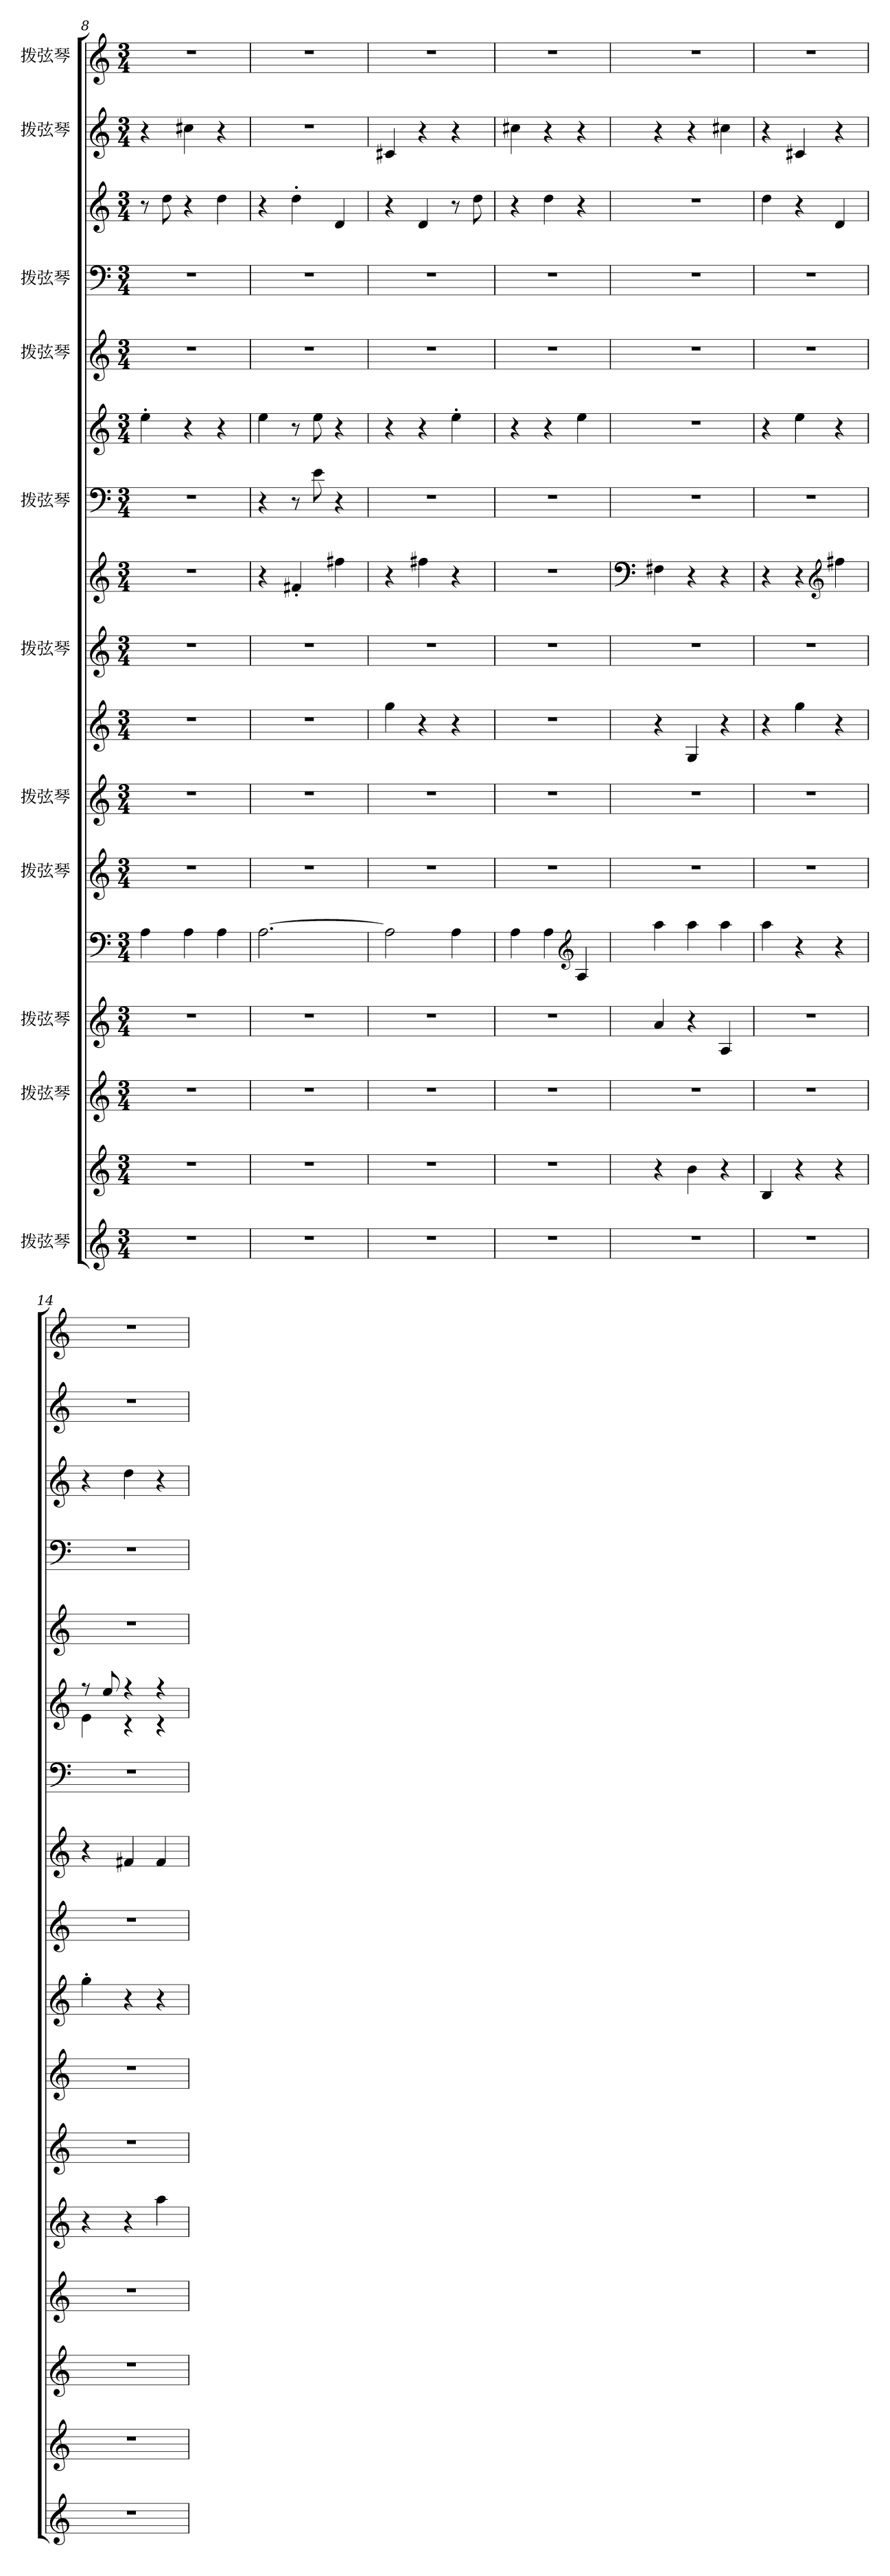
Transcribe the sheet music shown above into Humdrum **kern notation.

**kern	**kern	**kern	**kern	**kern	**kern	**kern	**kern	**kern	**kern	**kern	**kern	**kern	**kern	**kern	**kern	**kern
*part11	*part11	*part10	*part9	*part9	*part8	*part7	*part7	*part6	*part6	*part5	*part5	*part4	*part3	*part3	*part2	*part1
*staff17	*staff16	*staff15	*staff14	*staff13	*staff12	*staff11	*staff10	*staff9	*staff8	*staff7	*staff6	*staff5	*staff4	*staff3	*staff2	*staff1
*I"拨弦琴	*	*I"拨弦琴	*I"拨弦琴	*	*I"拨弦琴	*I"拨弦琴	*	*I"拨弦琴	*	*I"拨弦琴	*	*I"拨弦琴	*I"拨弦琴	*	*I"拨弦琴	*I"拨弦琴
!!LO:PB:g=z
*clefG2	*clefG2	*clefG2	*clefG2	*clefF4	*clefG2	*clefG2	*clefG2	*clefG2	*clefG2	*clefF4	*clefG2	*clefG2	*clefF4	*clefG2	*clefG2	*clefG2
*k[]	*k[]	*k[]	*k[]	*k[]	*k[]	*k[]	*k[]	*k[]	*k[]	*k[]	*k[]	*k[]	*k[]	*k[]	*k[]	*k[]
*M3/4	*M3/4	*M3/4	*M3/4	*M3/4	*M3/4	*M3/4	*M3/4	*M3/4	*M3/4	*M3/4	*M3/4	*M3/4	*M3/4	*M3/4	*M3/4	*M3/4
=8	=8	=8	=8	=8	=8	=8	=8	=8	=8	=8	=8	=8	=8	=8	=8	=8
2.r	2.r	2.r	2.r	4A\	2.r	2.r	2.r	2.r	2.r	2.r	4ee'\	2.r	2.r	8r	4r	2.r
.	.	.	.	.	.	.	.	.	.	.	.	.	.	8dd\	.	.
.	.	.	.	4A\	.	.	.	.	.	.	4r	.	.	4r	4cc#X\	.
.	.	.	.	4A\	.	.	.	.	.	.	4r	.	.	4dd\	4r	.
=9	=9	=9	=9	=9	=9	=9	=9	=9	=9	=9	=9	=9	=9	=9	=9	=9
2.r	2.r	2.r	2.r	[2.A\	2.r	2.r	2.r	2.r	4r	4r	4ee\	2.r	2.r	4r	2.r	2.r
.	.	.	.	.	.	.	.	.	4f#X'/	8r	8r	.	.	4dd'\	.	.
.	.	.	.	.	.	.	.	.	.	8e\	8ee\	.	.	.	.	.
.	.	.	.	.	.	.	.	.	4ff#X\	4r	4r	.	.	4d/	.	.
=10	=10	=10	=10	=10	=10	=10	=10	=10	=10	=10	=10	=10	=10	=10	=10	=10
2.r	2.r	2.r	2.r	2A\]	2.r	2.r	4gg\	2.r	4r	2.r	4r	2.r	2.r	4r	4c#X/	2.r
.	.	.	.	.	.	.	4r	.	4ff#X\	.	4r	.	.	4d/	4r	.
.	.	.	.	4A\	.	.	4r	.	4r	.	4ee'\	.	.	8r	4r	.
.	.	.	.	.	.	.	.	.	.	.	.	.	.	8dd\	.	.
=11	=11	=11	=11	=11	=11	=11	=11	=11	=11	=11	=11	=11	=11	=11	=11	=11
2.r	2.r	2.r	2.r	4A\	2.r	2.r	2.r	2.r	2.r	2.r	4r	2.r	2.r	4r	4cc#X\	2.r
.	.	.	.	4A\	.	.	.	.	.	.	4r	.	.	4dd\	4r	.
*	*	*	*	*clefG2	*	*	*	*	*	*	*	*	*	*	*	*
.	.	.	.	4A/	.	.	.	.	.	.	4ee\	.	.	4r	4r	.
=12	=12	=12	=12	=12	=12	=12	=12	=12	=12	=12	=12	=12	=12	=12	=12	=12
*	*	*	*	*	*	*	*	*	*clefF4	*	*	*	*	*	*	*
2.r	4r	2.r	4a/	4aa\	2.r	2.r	4r	2.r	4F#X\	2.r	2.r	2.r	2.r	2.r	4r	2.r
.	4b\	.	4r	4aa\	.	.	4G/	.	4r	.	.	.	.	.	4r	.
.	4r	.	4A/	4aa\	.	.	4r	.	4r	.	.	.	.	.	4cc#X\	.
=13	=13	=13	=13	=13	=13	=13	=13	=13	=13	=13	=13	=13	=13	=13	=13	=13
2.r	4B/	2.r	2.r	4aa\	2.r	2.r	4r	2.r	4r	2.r	4r	2.r	2.r	4dd\	4r	2.r
.	4r	.	.	4r	.	.	4gg\	.	4r	.	4ee\	.	.	4r	4c#X/	.
*	*	*	*	*	*	*	*	*	*clefG2	*	*	*	*	*	*	*
.	4r	.	.	4r	.	.	4r	.	4ff#X\	.	4r	.	.	4d/	4r	.
=14	=14	=14	=14	=14	=14	=14	=14	=14	=14	=14	=14	=14	=14	=14	=14	=14
*	*	*	*	*	*	*	*	*	*	*	*^	*	*	*	*	*
2.r	2.r	2.r	2.r	4r	2.r	2.r	4gg'\	2.r	4r	2.r	8r	4e\	2.r	2.r	4r	2.r	2.r
.	.	.	.	.	.	.	.	.	.	.	8ee/	.	.	.	.	.	.
.	.	.	.	4r	.	.	4r	.	4f#X/	.	4r	4r	.	.	4dd\	.	.
.	.	.	.	4aa\	.	.	4r	.	4f#/	.	4r	4r	.	.	4r	.	.
*	*	*	*	*	*	*	*	*	*	*	*v	*v	*	*	*	*	*
=	=	=	=	=	=	=	=	=	=	=	=	=	=	=	=	=
*-	*-	*-	*-	*-	*-	*-	*-	*-	*-	*-	*-	*-	*-	*-	*-	*-
